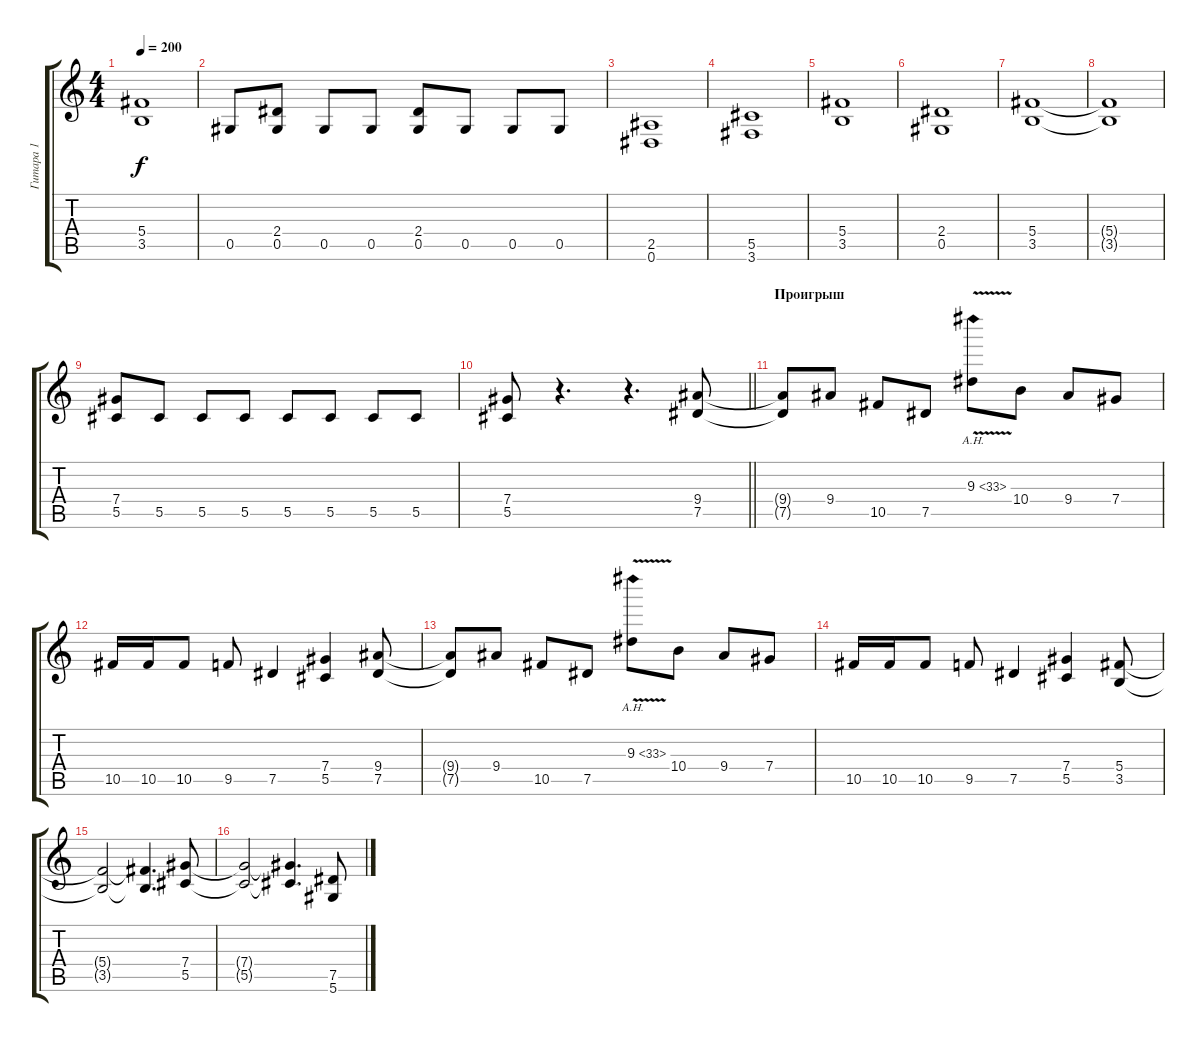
\track ("Гитара 1" "Гитара 1") {instrument overdrivenguitar}
\staff {score tabs}
\tuning (Eb4 Bb3 Gb3 Db3 Ab2 Eb2) {hide}
\ts (4 4)
\tempo 200
\clef g2
\ks c
(5.4 3.5).1{dy f} |
0.5.8 (2.4 0.5).8 0.5.8 0.5.8 (2.4 0.5).8 0.5.8 0.5.8 0.5.8 |
(2.5 0.6).1 |
(5.5 3.6).1 |
(5.4 3.5).1 |
(2.4 0.5).1 |
(5.4 3.5).1 |
(5.4{t} 3.5{t}).1 |
(7.4 5.5).8 5.5.8 5.5.8 5.5.8 5.5.8 5.5.8 5.5.8 5.5.8 |
\barLineRight lightlight
(7.4 5.5).8 r.4{d} r.4{d} (9.4 7.5).8 |
\section ("" "Проигрыш")
(9.4{t} 7.5{t}).8 9.4.8 10.5.8 7.5.8 9.3{ah 24 v}.8 10.4.8 9.4.8 7.4.8 |
10.5.16 10.5.16 10.5.8 9.5.8 7.5.4 (7.4 5.5).4 (9.4 7.5).8 |
(9.4{t} 7.5{t}).8 9.4.8 10.5.8 7.5.8 9.3{ah 24 v}.8 10.4.8 9.4.8 7.4.8 |
10.5.16 10.5.16 10.5.8 9.5.8 7.5.4 (7.4 5.5).4 (5.4 3.5).8 |
(5.4{t} 3.5{t}).2 (5.4{t} 3.5{t}).4{d} (7.4 5.5).8 |
(7.4{t} 5.5{t}).2 (7.4{t} 5.5{t}).4{d} (7.5 5.6).8
